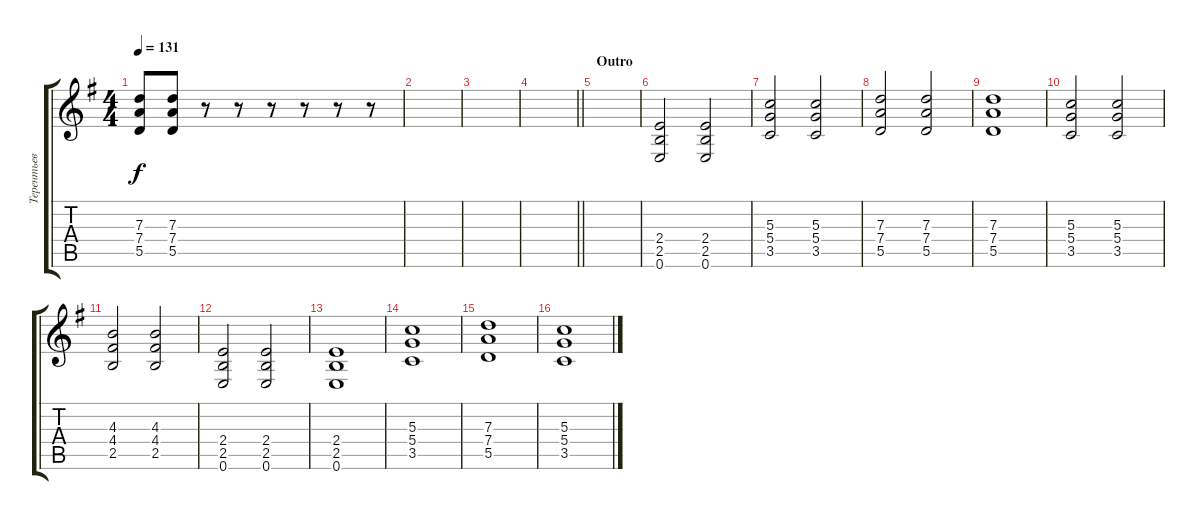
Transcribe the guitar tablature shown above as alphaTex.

\track ("Терентьев" "Терентьев") {instrument distortionguitar}
\staff {score tabs}
\tuning (E4 B3 G3 D3 A2 E2) {hide}
\ts (4 4)
\tempo 131
\clef g2
\ks g
(7.3 7.4 5.5).8{dy f} (7.3 7.4 5.5).8 r.8 r.8 r.8 r.8 r.8 r.8 |
|
|
\barLineRight lightlight
|
\section ("" "Outro")
|
(2.4 2.5 0.6).2 (2.4 2.5 0.6).2 |
(5.3 5.4 3.5).2 (5.3 5.4 3.5).2 |
(7.3 7.4 5.5).2 (7.3 7.4 5.5).2 |
(7.3 7.4 5.5).1 |
(5.3 5.4 3.5).2 (5.3 5.4 3.5).2 |
(4.3 4.4 2.5).2 (4.3 4.4 2.5).2 |
(2.4 2.5 0.6).2 (2.4 2.5 0.6).2 |
(2.4 2.5 0.6).1 |
(5.3 5.4 3.5).1 |
(7.3 7.4 5.5).1 |
(5.3 5.4 3.5).1
